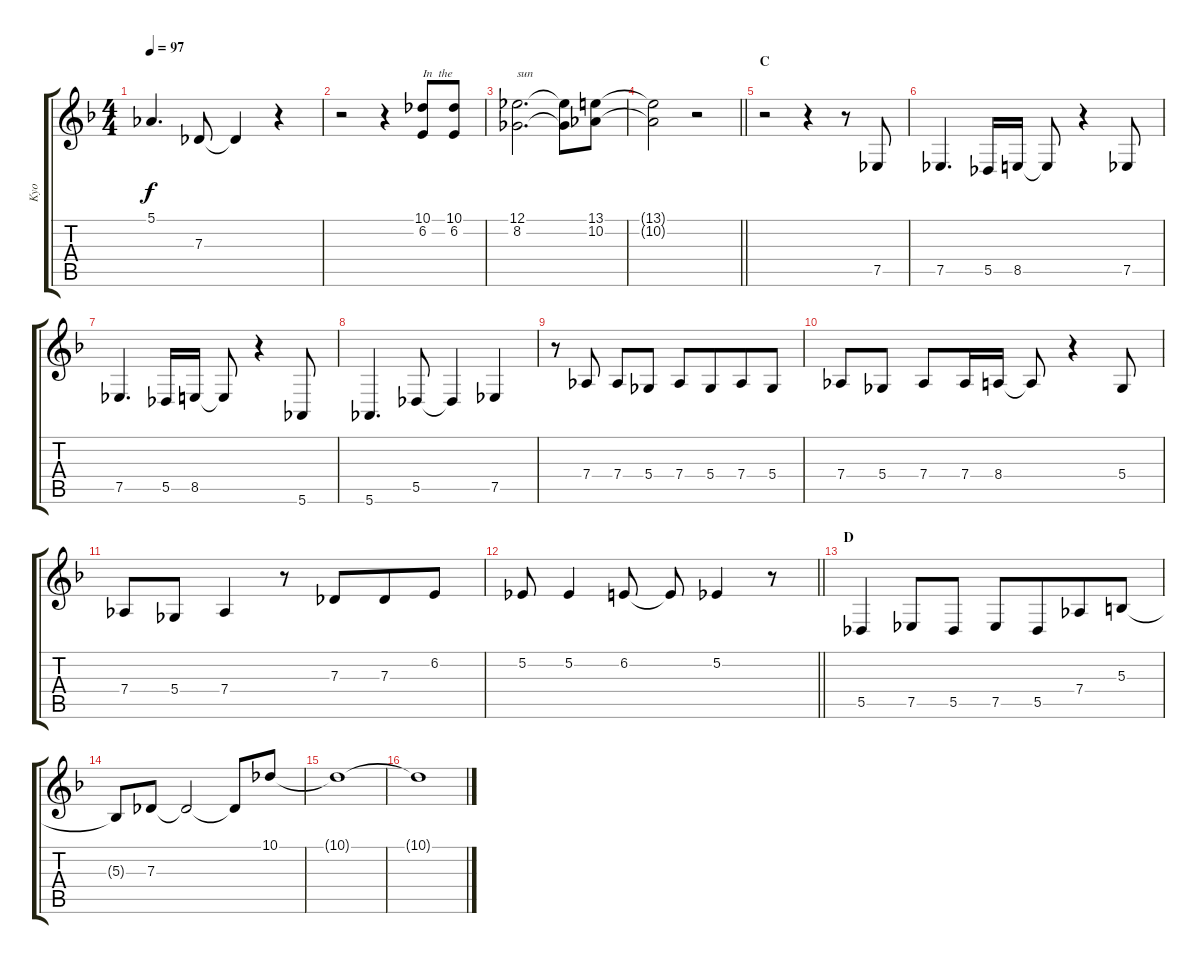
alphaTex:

\track ("Kyo" "Kyo") {mute instrument altosax}
\staff {score tabs}
\tuning (Eb4 Bb3 Gb3 Db3 Ab2 Eb2) {hide}
\ts (4 4)
\tempo 97
\clef g2
\ks dminor
5.1.4{d dy f} 7.3.8 7.3{t}.4 r.4 |
r.2 r.4 (10.1 6.2).8{txt "In  the"} (10.1 6.2).8 |
(12.1 8.2).2{d txt "sun"} (12.1{t} 8.2{t}).8 (13.1 10.2).8 |
\barLineRight lightlight
(13.1{t} 10.2{t}).2 r.2 |
\section ("" "C")
r.2 r.4 r.8 7.5.8 |
7.5.4{d} 5.5.16 8.5.16 8.5{t}.8 r.4 7.5.8 |
7.5.4{d} 5.5.16 8.5.16 8.5{t}.8 r.4 5.6.8 |
5.6.4{d} 5.5.8 5.5{t}.4 7.5.4 |
r.8 7.4.8 7.4.8 5.4.8 7.4.8 5.4.8{beam merge} 7.4.8 5.4.8 |
7.4.8 5.4.8 7.4.8 7.4.16 8.4.16 8.4{t}.8 r.4 5.4.8 |
7.4.8 5.4.8 7.4.4 r.8 7.3.8{beam merge} 7.3.8 6.2.8 |
\barLineRight lightlight
5.2.8 5.2.4 6.2.8 6.2{t}.8 5.2.4 r.8 |
\section ("" "D")
5.5.4 7.5.8 5.5.8 7.5.8 5.5.8{beam merge} 7.4.8 5.3.8 |
5.3{t}.8 7.3.8 7.3{t}.2 7.3{t}.8 10.1.8 |
10.1{t}.1 |
10.1{t}.1
